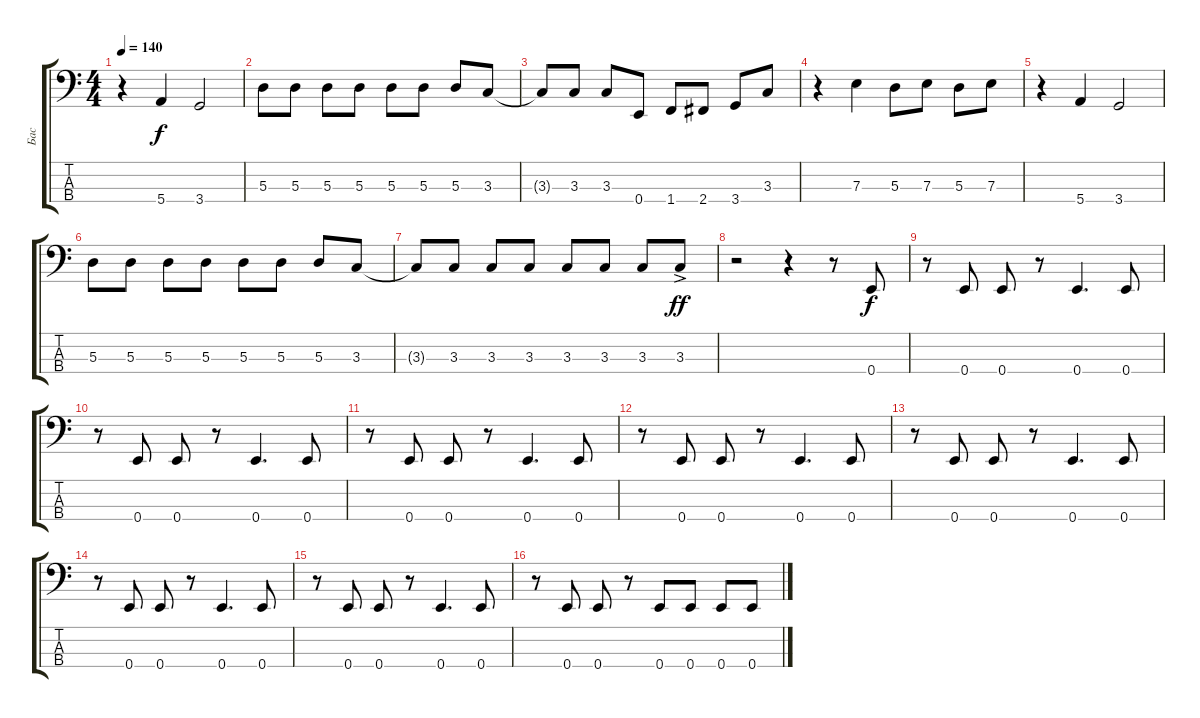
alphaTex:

\track ("Бас" "Бас") {instrument electricbassfinger}
\staff {score tabs}
\tuning (G2 D2 A1 E1) {hide}
\ts (4 4)
\tempo 140
\clef f4
\ks c
r.4{dy f} 5.4.4 3.4.2 |
5.3.8 5.3.8 5.3.8 5.3.8 5.3.8 5.3.8 5.3.8 3.3.8 |
3.3{t}.8 3.3.8 3.3.8 0.4.8 1.4.8 2.4.8 3.4.8 3.3.8 |
r.4 7.3.4 5.3.8 7.3.8 5.3.8 7.3.8 |
r.4 5.4.4 3.4.2 |
5.3.8 5.3.8 5.3.8 5.3.8 5.3.8 5.3.8 5.3.8 3.3.8 |
3.3{t}.8 3.3.8 3.3.8 3.3.8 3.3.8 3.3.8 3.3.8 3.3{ac}.8{dy ff} |
r.2 r.4 r.8 0.4.8{dy f} |
r.8 0.4.8 0.4.8 r.8 0.4.4{d} 0.4.8 |
r.8 0.4.8 0.4.8 r.8 0.4.4{d} 0.4.8 |
r.8 0.4.8 0.4.8 r.8 0.4.4{d} 0.4.8 |
r.8 0.4.8 0.4.8 r.8 0.4.4{d} 0.4.8 |
r.8 0.4.8 0.4.8 r.8 0.4.4{d} 0.4.8 |
r.8 0.4.8 0.4.8 r.8 0.4.4{d} 0.4.8 |
r.8 0.4.8 0.4.8 r.8 0.4.4{d} 0.4.8 |
r.8 0.4.8 0.4.8 r.8 0.4.8 0.4.8 0.4.8 0.4.8
